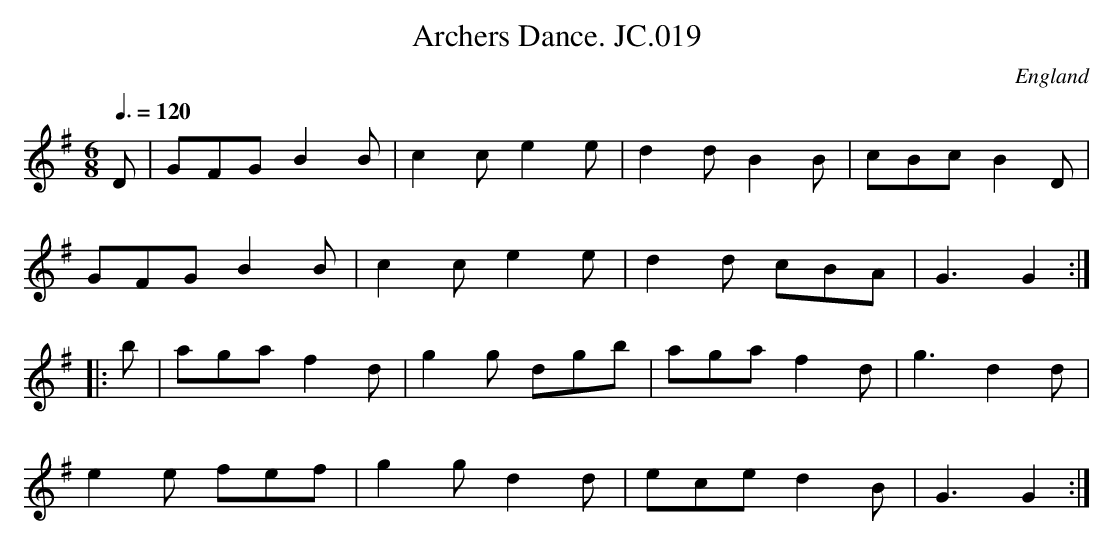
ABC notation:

X:1
T:Archers Dance. JC.019
M:6/8
L:1/8
Q:3/8=120
O:England
K:G major
D|GFG B2B|c2c e2e|d2d B2B|cBc B2D|!
GFG B2B|c2c e2e|d2d cBA|G3 G2:|!
|:b|aga f2d|g2g dgb|aga f2d|g3 d2d|!
e2e fef|g2g d2d|ece d2B|G3 G2:|
